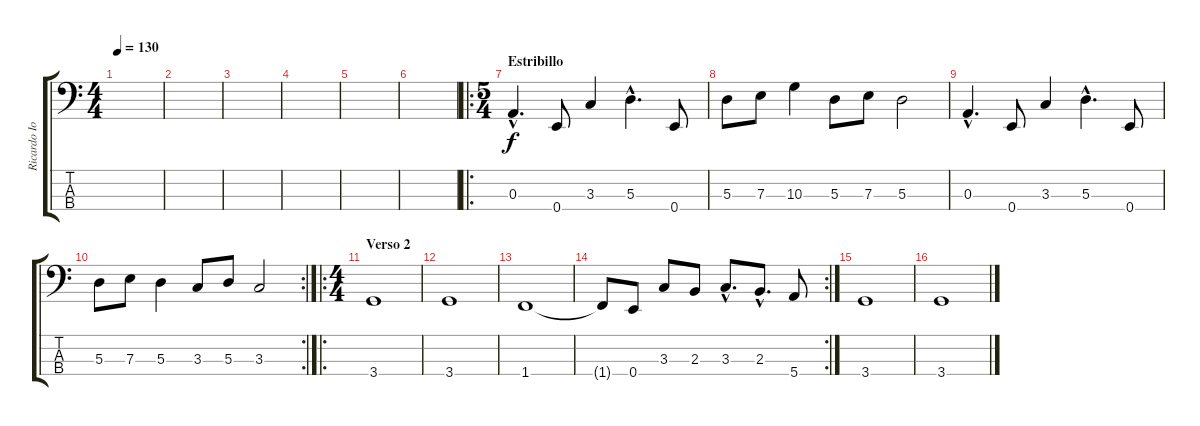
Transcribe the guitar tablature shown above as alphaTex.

\track ("Ricardo Iorio (bajo)" "Ricardo Io") {instrument electricbassfinger}
\staff {score tabs}
\tuning (G2 D2 A1 E1) {hide}
\ts (4 4)
\tempo 130
\clef f4
\ks c
|
|
|
|
|
|
\ro
\ts (5 4)
\section ("" "Estribillo")
0.3{hac}.4{d} 0.4.8 3.3.4 5.3{hac}.4{d} 0.4.8 |
5.3.8 7.3.8 10.3.4 5.3.8 7.3.8 5.3.2 |
0.3{hac}.4{d} 0.4.8 3.3.4 5.3{hac}.4{d} 0.4.8 |
\rc 2
5.3.8 7.3.8 5.3.4 3.3.8 5.3.8 3.3.2 |
\ro
\ts (4 4)
\section ("" "Verso 2")
3.4.1 |
3.4.1 |
1.4.1 |
\rc 2
1.4{t}.8 0.4.8 3.3.8 2.3.8 3.3{hac}.8{d} 2.3{hac}.8{d} 5.4.8 |
3.4.1 |
3.4.1
